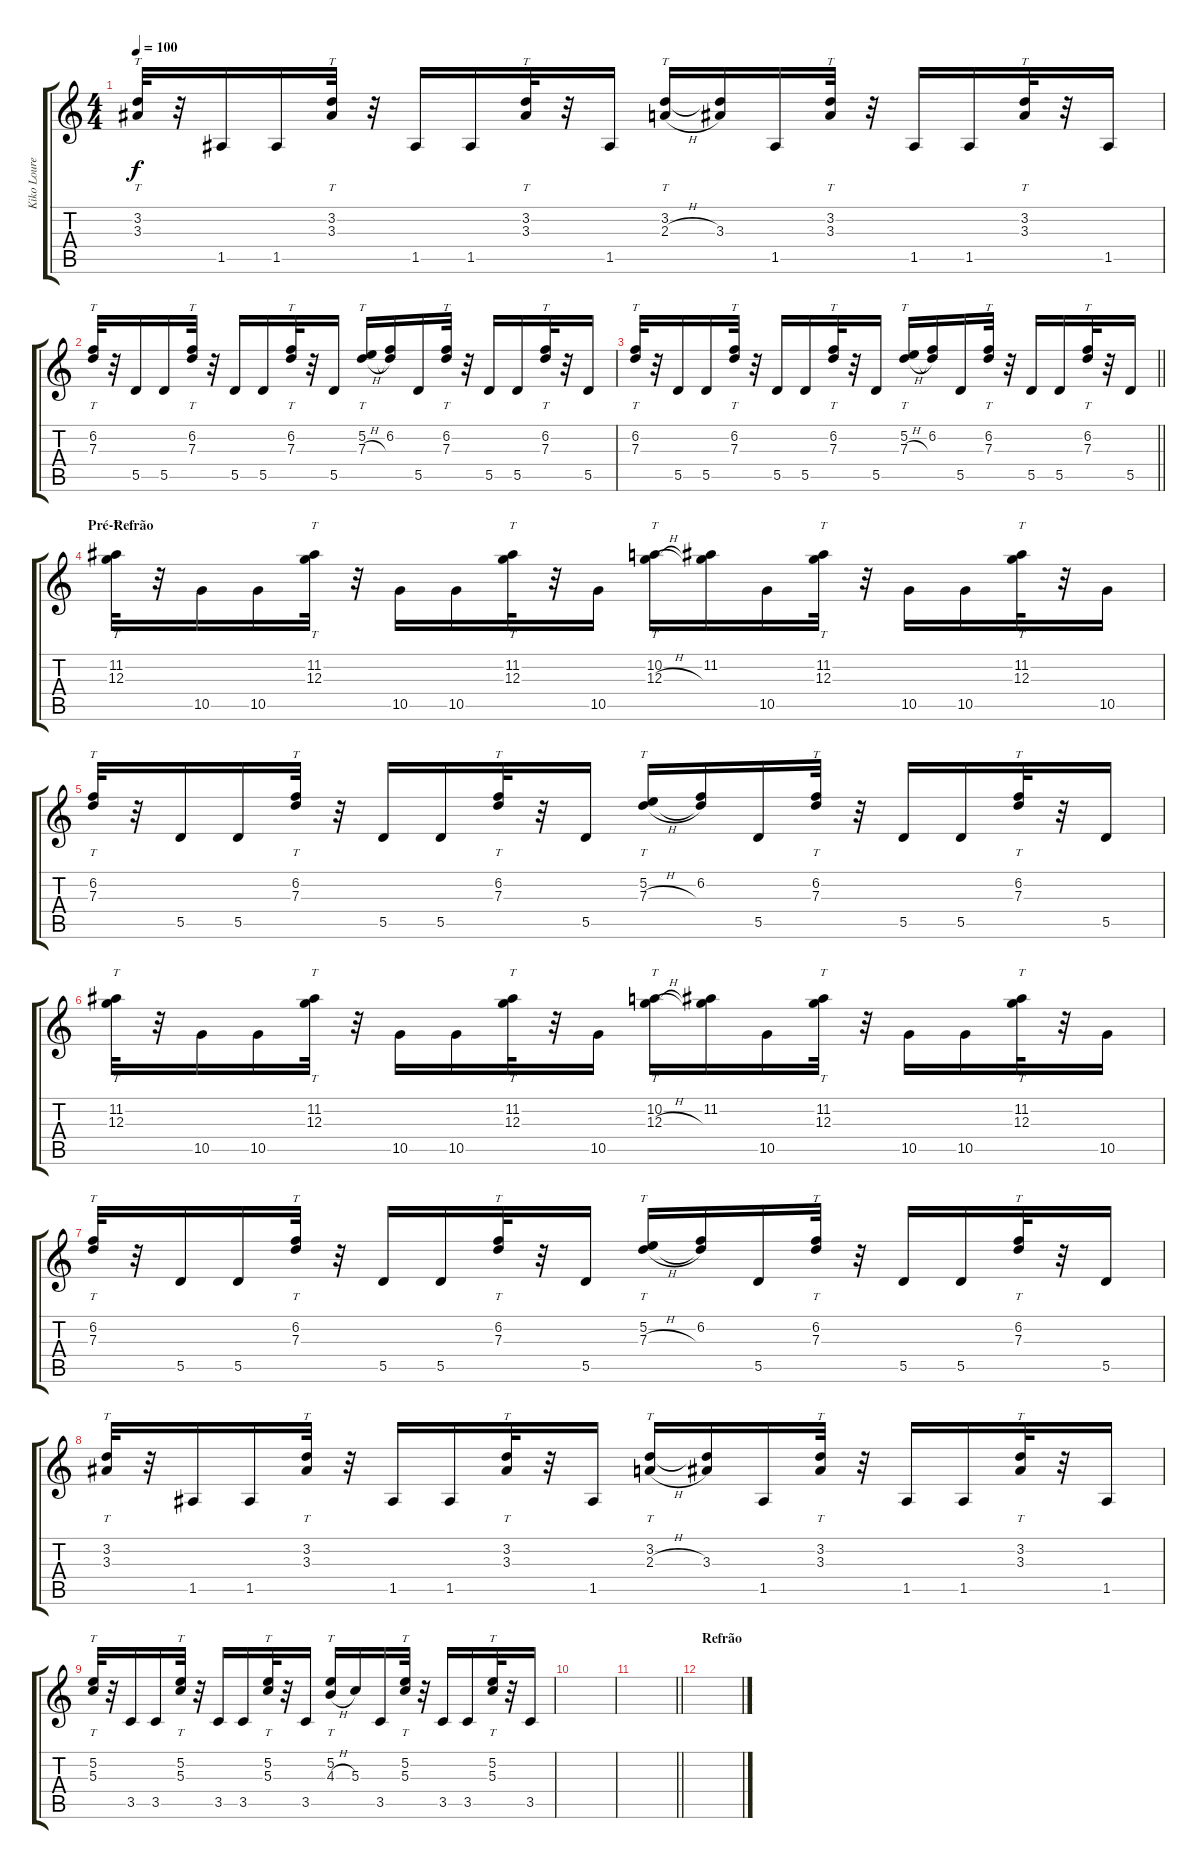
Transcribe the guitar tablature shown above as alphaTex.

\track ("Kiko Loureiro" "Kiko Loure") {instrument electricguitarjazz}
\staff {score tabs}
\tuning (E4 B3 G3 D3 A2 E2) {hide}
\ts (4 4)
\tempo 100
\clef g2
\ks c
(3.2 3.3).32{tt dy f} r.32 1.5.16 1.5.16 (3.2 3.3).32{tt} r.32 1.5.16 1.5.16 (3.2 3.3).32{tt} r.32 1.5.16 (3.2 2.3{h}).16{tt} (3.2{t} 3.3).16 1.5.16 (3.2 3.3).32{tt} r.32 1.5.16 1.5.16 (3.2 3.3).32{tt} r.32 1.5.16 |
(6.2 7.3).32{tt} r.32 5.5.16 5.5.16 (6.2 7.3).32{tt} r.32 5.5.16 5.5.16 (6.2 7.3).32{tt} r.32 5.5.16 (5.2 7.3{h}).16{tt} (6.2 7.3{t}).16 5.5.16 (6.2 7.3).32{tt} r.32 5.5.16 5.5.16 (6.2 7.3).32{tt} r.32 5.5.16 |
\barLineRight lightlight
(6.2 7.3).32{tt} r.32 5.5.16 5.5.16 (6.2 7.3).32{tt} r.32 5.5.16 5.5.16 (6.2 7.3).32{tt} r.32 5.5.16 (5.2 7.3{h}).16{tt} (6.2 7.3{t}).16 5.5.16 (6.2 7.3).32{tt} r.32 5.5.16 5.5.16 (6.2 7.3).32{tt} r.32 5.5.16 |
\section ("" "Pré-Refrão")
(11.2 12.3).32{tt} r.32 10.5.16 10.5.16 (11.2 12.3).32{tt} r.32 10.5.16 10.5.16 (11.2 12.3).32{tt} r.32 10.5.16 (10.2 12.3{h}).16{tt} (11.2 12.3{t}).16 10.5.16 (11.2 12.3).32{tt} r.32 10.5.16 10.5.16 (11.2 12.3).32{tt} r.32 10.5.16 |
(6.2 7.3).32{tt} r.32 5.5.16 5.5.16 (6.2 7.3).32{tt} r.32 5.5.16 5.5.16 (6.2 7.3).32{tt} r.32 5.5.16 (5.2 7.3{h}).16{tt} (6.2 7.3{t}).16 5.5.16 (6.2 7.3).32{tt} r.32 5.5.16 5.5.16 (6.2 7.3).32{tt} r.32 5.5.16 |
(11.2 12.3).32{tt} r.32 10.5.16 10.5.16 (11.2 12.3).32{tt} r.32 10.5.16 10.5.16 (11.2 12.3).32{tt} r.32 10.5.16 (10.2 12.3{h}).16{tt} (11.2 12.3{t}).16 10.5.16 (11.2 12.3).32{tt} r.32 10.5.16 10.5.16 (11.2 12.3).32{tt} r.32 10.5.16 |
(6.2 7.3).32{tt} r.32 5.5.16 5.5.16 (6.2 7.3).32{tt} r.32 5.5.16 5.5.16 (6.2 7.3).32{tt} r.32 5.5.16 (5.2 7.3{h}).16{tt} (6.2 7.3{t}).16 5.5.16 (6.2 7.3).32{tt} r.32 5.5.16 5.5.16 (6.2 7.3).32{tt} r.32 5.5.16 |
(3.2 3.3).32{tt} r.32 1.5.16 1.5.16 (3.2 3.3).32{tt} r.32 1.5.16 1.5.16 (3.2 3.3).32{tt} r.32 1.5.16 (3.2 2.3{h}).16{tt} (3.2{t} 3.3).16 1.5.16 (3.2 3.3).32{tt} r.32 1.5.16 1.5.16 (3.2 3.3).32{tt} r.32 1.5.16 |
(5.2 5.3).32{tt} r.32 3.5.16 3.5.16 (5.2 5.3).32{tt} r.32 3.5.16 3.5.16 (5.2 5.3).32{tt} r.32 3.5.16 (5.2 4.3{h}).16{tt} 5.3.16 3.5.16 (5.2 5.3).32{tt} r.32 3.5.16 3.5.16 (5.2 5.3).32{tt} r.32 3.5.16 |
|
\barLineRight lightlight
|
\section ("" "Refrão")
